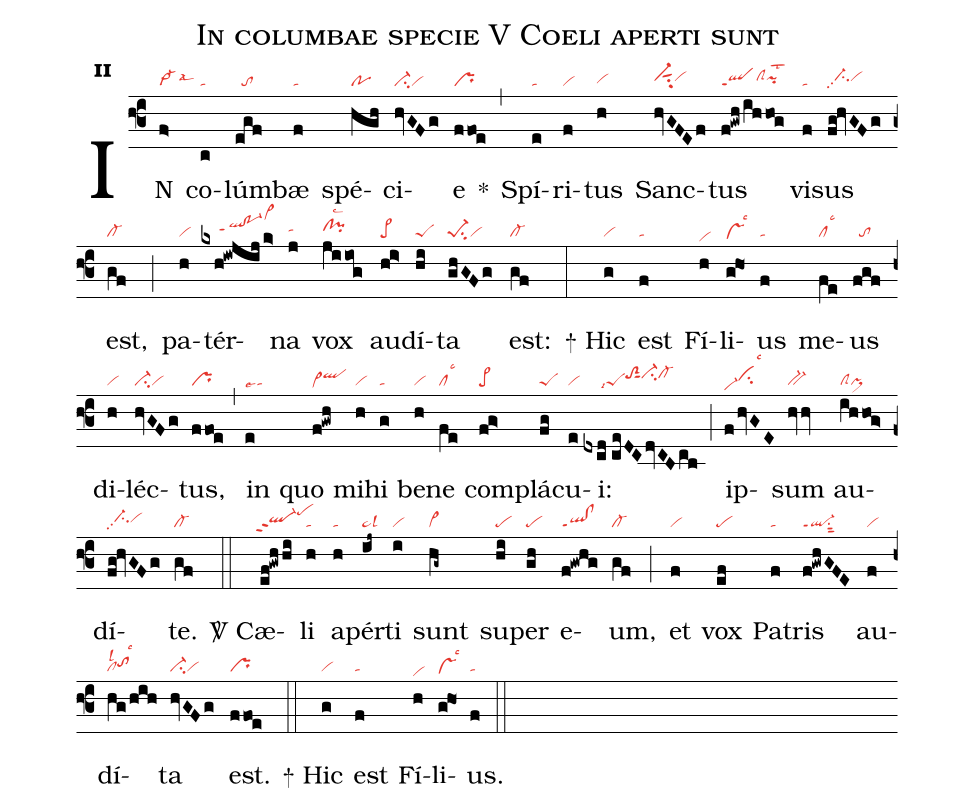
name:In columbae specie V Coeli aperti sunt;
office-part:re;
mode:2;
nabc-lines:1;
%%
initial-style: 1;
name: In columbae specie;
mode: 2;
office-part: Responsorium;
annotation: Resp.;
annotation: ii;
nabc-lines: 1;
%%
(f3) IN(f>|vi>-lsal6) co(c|ta)lúm(egf|//to)bæ(f|ta) spé(hgh|po)ci(hvGFg|ci-vi)e(ffoe|pr) <sp>*</sp>(,) Spí(e|ta)ri(f|vi)tus(h|vihg) Sanc(hvGFEf|vi-hhsut1su2vihh)tus(f!gwh/ihhog|qlppt1clShhpihhlst2) vi(f|ta)sus(fg!hvGFg|//ci-hhpp2vihh) est,(gf|cl-) (;) pa(h|vi)tér(kxh!iwjij/k>|/////qlhh!po-1hhppt1vi>hm)na(j|tahh) vox(jiiog|clhh!pihhlsc2) au(hi>|pe>)dí(hi|peS)ta(ghGFg|pe-1su2vi) est:(gf|cl-) (:)
<sp>+</sp> Hic(g|vi) est(f|ta) Fí(h|vihd)li(ghO1|vshelsc3)us(f|ta) me(fe|cllsc3)us(fgf|//to) di(h|vi)léc(hvGFg|ci-vi)tus,(ffoe|pr) (,) in(e|talse7) quo(f!gwh|vi>heqlhi) mi(h|vi)hi(g|ta) be(h|vi)ne(fe|cllsc3) com(fg>|pe>)plá(fg|peS)cu(e|vi)i:(dxcd//ceDCdvCBcb|/////peSlsi7toS2hisut1ci-hicl-hi) (;) ip(f/hvGE|vi-hdcihhlsc3)sum(hvhv|bv-) au(ihhog>|clSpi>)dí(fg!hvGFg|//ci-hhpp2vihh)te.(gf|cl-) (::)

<sp>V/</sp> Cæ(ef!gwhhi|`ql-hhppt2pehk)li(h|ta) a(h|ta)pér(ij~|ta>lsl3)ti(i|vi) sunt(hg~|vi>) su(hi|pe)per(gh|pe) e(f!gwhg|ql!clppt1)um,(gf|cl-) (;) et(f|vi) vox(ef|pe) Pa(f|ta)tris(f!gwhGFE|ql-ppt1su1sut2) au(f|vi)dí(hg/hih|cllsl2tohhlsc3)ta(hvGFg|ci-vi) est.(ffoe|pr) (::)
<sp>+</sp> Hic(g|vi) est(f|ta) Fí(h|vihd)li(ghO1|vshelsc3)us.(f|ta) (::)
